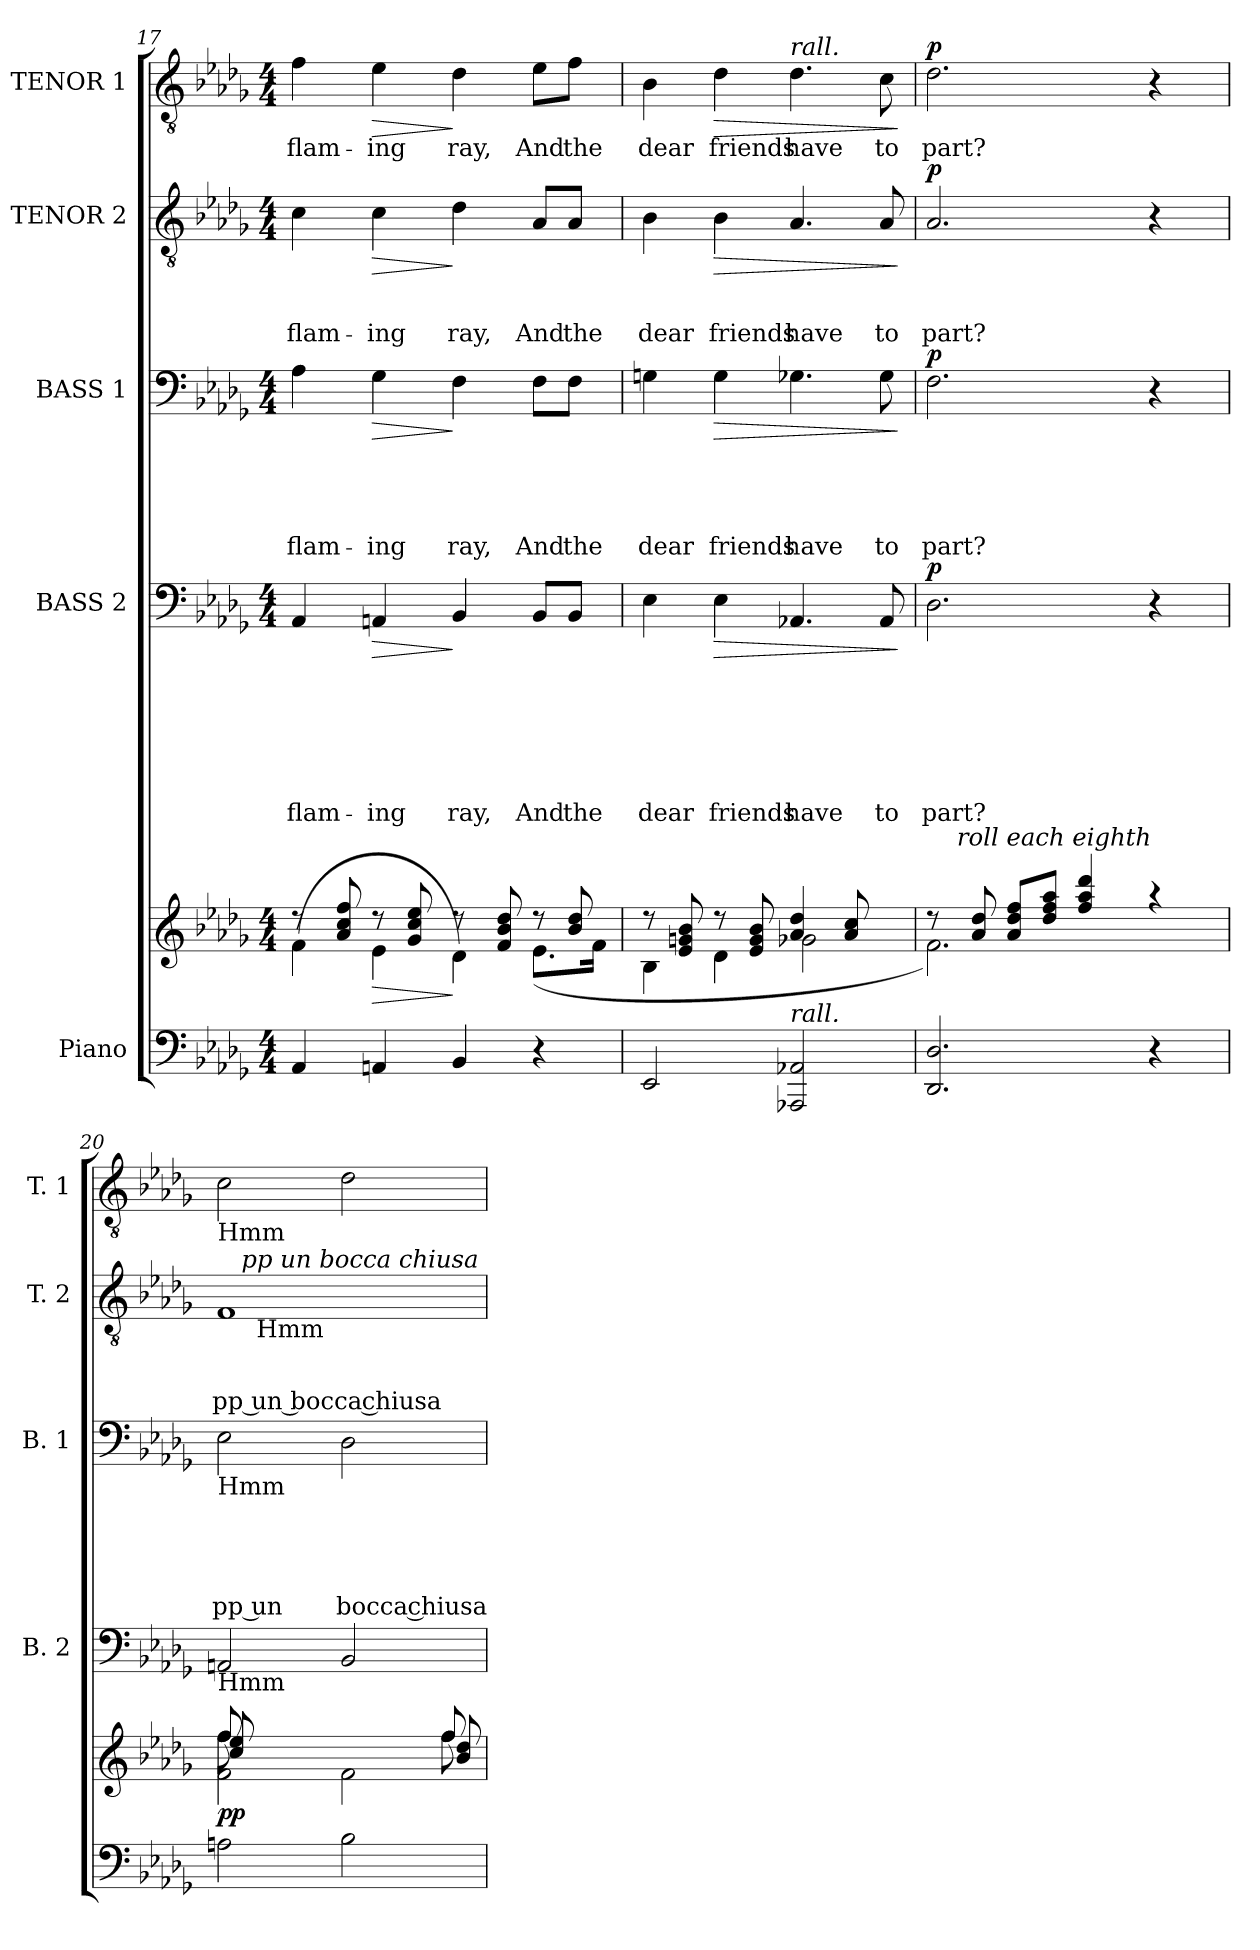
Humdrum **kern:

**kern	**kern	**dynam	**kern	**text	**text	**text	**text	**text	**text	**text	**dynam	**kern	**text	**text	**text	**text	**text	**dynam	**kern	**text	**text	**text	**dynam	**kern	**text	**dynam
*part5	*part5	*part5	*part4	*part4	*part4	*part4	*part4	*part4	*part4	*part4	*part4	*part3	*part3	*part3	*part3	*part3	*part3	*part3	*part2	*part2	*part2	*part2	*part2	*part1	*part1	*part1
*staff6	*staff5	*staff5/6	*staff4	*staff4	*staff4	*staff4	*staff4	*staff4	*staff4	*staff4	*staff4	*staff3	*staff3	*staff3	*staff3	*staff3	*staff3	*staff3	*staff2	*staff2	*staff2	*staff2	*staff2	*staff1	*staff1	*staff1
*I"Piano	*	*	*I"BASS 2	*	*	*	*	*	*	*	*	*I"BASS 1	*	*	*	*	*	*	*I"TENOR 2	*	*	*	*	*I"TENOR 1	*	*
*	*	*	*I'B. 2	*	*	*	*	*	*	*	*	*I'B. 1	*	*	*	*	*	*	*I'T. 2	*	*	*	*	*I'T. 1	*	*
*clefF4	*clefG2	*	*clefF4	*	*	*	*	*	*	*	*	*clefF4	*	*	*	*	*	*	*clefGv2	*	*	*	*	*clefGv2	*	*
*k[b-e-a-d-g-]	*k[b-e-a-d-g-]	*	*k[b-e-a-d-g-]	*	*	*	*	*	*	*	*	*k[b-e-a-d-g-]	*	*	*	*	*	*	*k[b-e-a-d-g-]	*	*	*	*	*k[b-e-a-d-g-]	*	*
*D-:	*D-:	*	*D-:	*	*	*	*	*	*	*	*	*D-:	*	*	*	*	*	*	*D-:	*	*	*	*	*D-:	*	*
*M4/4	*M4/4	*	*M4/4	*	*	*	*	*	*	*	*	*M4/4	*	*	*	*	*	*	*M4/4	*	*	*	*	*M4/4	*	*
=17	=17	=17	=17	=17	=17	=17	=17	=17	=17	=17	=17	=17	=17	=17	=17	=17	=17	=17	=17	=17	=17	=17	=17	=17	=17	=17
*	*^	*	*	*	*	*	*	*	*	*	*	*	*	*	*	*	*	*	*	*	*	*	*	*	*	*
*	*	*^	*	*	*	*	*	*	*	*	*	*	*	*	*	*	*	*	*	*	*	*	*	*	*	*	*
*	*	*	*^	*	*	*	*	*	*	*	*	*	*	*	*	*	*	*	*	*	*	*	*	*	*	*	*	*
!	!	!	!	!	!	!	!	!	!	!	!	!	!LO:LY:b	!	!	!	!	!	!	!LO:LY:b	!	!	!	!	!LO:LY:b	!	!	!LO:LY:b	!
4AA-/	32ryy	(<4f\	8rdd	4ryy	.	4AA-/	.	.	.	.	.	.	flam-	.	4A-\	.	.	.	.	flam-	.	4c\	.	.	flam-	.	4f\	flam-	.
.	2ryy	.	.	.	.	.	.	.	.	.	.	.	.	.	.	.	.	.	.	.	.	.	.	.	.	.	.	.	.
.	.	.	8a-/ 8cc/ 8ff/	.	.	.	.	.	.	.	.	.	.	.	.	.	.	.	.	.	.	.	.	.	.	.	.	.	.
!	!	!	!	!	!LO:HP:b	!	!	!	!	!	!	!	!LO:LY:b	!LO:HP:b	!	!	!	!	!	!LO:LY:b	!LO:HP:b	!	!	!	!LO:LY:b	!LO:HP:b	!	!LO:LY:b	!LO:HP:b
4AAn/	.	4e-\	8..ryy	8rdd	>	4AAn/	.	.	.	.	.	.	-ing	>	4G-\	.	.	.	.	-ing	>	4c\	.	.	-ing	>	4e-\	-ing	>
.	.	.	.	8g-/ 8cc/ 8ee-/	.	.	.	.	.	.	.	.	.	.	.	.	.	.	.	.	.	.	.	.	.	.	.	.	.
.	.	.	2ryy	.	.	.	.	.	.	.	.	.	.	.	.	.	.	.	.	.	.	.	.	.	.	.	.	.	.
!	!	!	!	!	!	!	!	!	!	!	!	!	!LO:LY:b	!	!	!	!	!	!	!LO:LY:b	!	!	!	!	!LO:LY:b	!	!	!LO:LY:b	!
4BB-/	.	8rdd	.	4d-\)	]	4BB-/	.	.	.	.	.	.	ray,	]	4F\	.	.	.	.	ray,	]	4d-\	.	.	ray,	]	4d-\	ray,	]
.	4...ryy	.	.	.	.	.	.	.	.	.	.	.	.	.	.	.	.	.	.	.	.	.	.	.	.	.	.	.	.
.	.	8f/ 8b-/ 8dd-/	.	.	.	.	.	.	.	.	.	.	.	.	.	.	.	.	.	.	.	.	.	.	.	.	.	.	.
!	!	!	!	!	!	!	!	!	!	!	!	!	!LO:LY:b	!	!	!	!	!	!	!LO:LY:b	!	!	!	!	!LO:LY:b	!	!	!LO:LY:b	!
4r	.	(<8.e-\L	.	8rdd	.	8BB-/L	.	.	.	.	.	.	And	.	8F\L	.	.	.	.	And	.	8A-/L	.	.	And	.	8e-\L	And	.
!	!	!	!	!	!	!	!	!	!	!	!	!	!LO:LY:b	!	!	!	!	!	!	!LO:LY:b	!	!	!	!	!LO:LY:b	!	!	!LO:LY:b	!
.	.	.	.	8b-/ 8dd-/	.	8BB-/J	.	.	.	.	.	.	the	.	8F\J	.	.	.	.	the	.	8A-/J	.	.	the	.	8f\J	the	.
.	.	16f\Jk	.	.	.	.	.	.	.	.	.	.	.	.	.	.	.	.	.	.	.	.	.	.	.	.	.	.	.
.	.	.	32ryy	.	.	.	.	.	.	.	.	.	.	.	.	.	.	.	.	.	.	.	.	.	.	.	.	.	.
*	*	*	*v	*v	*	*	*	*	*	*	*	*	*	*	*	*	*	*	*	*	*	*	*	*	*	*	*	*	*
=18	=18	=18	=18	=18	=18	=18	=18	=18	=18	=18	=18	=18	=18	=18	=18	=18	=18	=18	=18	=18	=18	=18	=18	=18	=18	=18	=18	=18
!	!	!	!	!	!	!	!	!	!	!	!	!LO:LY:b	!	!	!	!	!	!	!LO:LY:b	!	!	!	!	!LO:LY:b	!	!	!LO:LY:b	!
*	*	*v	*v	*	*	*	*	*	*	*	*	*	*	*	*	*	*	*	*	*	*	*	*	*	*	*	*	*
2EE-/	8rdd	4B-\	.	4E-\	.	.	.	.	.	.	dear	.	4Gn\	.	.	.	.	dear	.	4B-\	.	.	dear	.	4B-\	dear	.
.	8e-/ 8gn/ 8b-/	.	.	.	.	.	.	.	.	.	.	.	.	.	.	.	.	.	.	.	.	.	.	.	.	.	.
!	!	!	!	!	!	!	!	!	!	!	!LO:LY:b	!LO:HP:b	!	!	!	!	!	!LO:LY:b	!LO:HP:b	!	!	!	!LO:LY:b	!LO:HP:b	!	!LO:LY:b	!LO:HP:b
.	8rdd	4d-\	.	4E-\	.	.	.	.	.	.	friends	>	4G\	.	.	.	.	friends	>	4B-\	.	.	friends	>	4d-\	friends	>
.	8e-/ 8g/ 8b-/	.	.	.	.	.	.	.	.	.	.	.	.	.	.	.	.	.	.	.	.	.	.	.	.	.	.
!	!	!	!	!	!	!	!	!	!	!	!	!	!	!	!	!	!	!	!	!	!	!	!	!	!LO:TX:a:i:t=rall.	!	!
!LO:TX:a:i:t=rall.	!	!	!	!	!	!	!	!	!	!	!	!	!	!	!	!	!	!	!	!	!	!	!	!	!	!	!
!	!	!	!	!	!	!	!	!	!	!	!LO:LY:b	!	!	!	!	!	!	!LO:LY:b	!	!	!	!	!LO:LY:b	!	!	!LO:LY:b	!
2AAA-X/ 2AA-X/	4a-/ 4dd-/	2g-X\	.	4.AA-X/	.	.	.	.	.	.	have	.	4.G-X\	.	.	.	.	have	.	4.A-/	.	.	have	.	4.d-\	have	.
.	8a-/ 8cc/	.	.	.	.	.	.	.	.	.	.	.	.	.	.	.	.	.	.	.	.	.	.	.	.	.	.
!	!	!	!	!	!	!	!	!	!	!	!LO:LY:b	!	!	!	!	!	!	!LO:LY:b	!	!	!	!	!LO:LY:b	!	!	!LO:LY:b	!
.	8ryy	.	.	8AA-/	.	.	.	.	.	.	to	.	8G-\	.	.	.	.	to	.	8A-/	.	.	to	.	8c\	to	.
*	*v	*v	*	*	*	*	*	*	*	*	*	*	*	*	*	*	*	*	*	*	*	*	*	*	*	*	*
.	.	.	.	.	.	.	.	.	.	.	]	.	.	.	.	.	.	]	.	.	.	.	]	.	.	]
=19	=19	=19	=19	=19	=19	=19	=19	=19	=19	=19	=19	=19	=19	=19	=19	=19	=19	=19	=19	=19	=19	=19	=19	=19	=19	=19
*	*^	*	*	*	*	*	*	*	*	*	*	*	*	*	*	*	*	*	*	*	*	*	*	*	*	*
!	!	!	!	!	!	!	!	!	!	!	!LO:LY:b	!LO:DY:a	!	!	!	!	!	!LO:LY:b	!LO:DY:a	!	!	!	!LO:LY:b	!LO:DY:a	!	!LO:LY:b	!LO:DY:a
*	*	*^	*	*	*	*	*	*	*	*	*	*	*	*	*	*	*	*	*	*	*	*	*	*	*	*	*
2.DD-/ 2.D-/	2.f\)	8rdd	16.ryy	.	2.D-\	.	.	.	.	.	.	part?	p	2.F\	.	.	.	.	part?	p	2.A-/	.	.	part?	p	2.d-\	part?	p
!	!	!	!LO:TX:a:i:t=roll each eighth	!	!	!	!	!	!	!	!	!	!	!	!	!	!	!	!	!	!	!	!	!	!	!	!	!
.	.	.	2ryy	.	.	.	.	.	.	.	.	.	.	.	.	.	.	.	.	.	.	.	.	.	.	.	.	.
.	.	8a-/ 8dd-/	.	.	.	.	.	.	.	.	.	.	.	.	.	.	.	.	.	.	.	.	.	.	.	.	.	.
.	.	8a-/ 8dd-/ 8ff/L	.	.	.	.	.	.	.	.	.	.	.	.	.	.	.	.	.	.	.	.	.	.	.	.	.	.
.	.	8dd-/ 8ff/ 8aa-/J	.	.	.	.	.	.	.	.	.	.	.	.	.	.	.	.	.	.	.	.	.	.	.	.	.	.
.	.	4ff/ 4aa-/ 4ddd-/	.	.	.	.	.	.	.	.	.	.	.	.	.	.	.	.	.	.	.	.	.	.	.	.	.	.
.	.	.	4ryy	.	.	.	.	.	.	.	.	.	.	.	.	.	.	.	.	.	.	.	.	.	.	.	.	.
4r	4raa	4ryy	.	.	4r	.	.	.	.	.	.	.	.	4r	.	.	.	.	.	.	4r	.	.	.	.	4r	.	.
.	.	.	8ryy	.	.	.	.	.	.	.	.	.	.	.	.	.	.	.	.	.	.	.	.	.	.	.	.	.
.	.	.	32ryy	.	.	.	.	.	.	.	.	.	.	.	.	.	.	.	.	.	.	.	.	.	.	.	.	.
!!LO:PB:g=z
=20	=20	=20	=20	=20	=20	=20	=20	=20	=20	=20	=20	=20	=20	=20	=20	=20	=20	=20	=20	=20	=20	=20	=20	=20	=20	=20	=20	=20
*	*	*	*^	*	*	*	*	*	*	*	*	*	*	*	*	*	*	*	*	*	*	*	*	*	*	*	*	*
!	!	!	!	!	!	!	!	!	!	!	!	!	!	!	!	!	!	!	!	!	!	!	!	!	!	!	!LO:TX:b:t=Hmm	!	!
!	!	!	!	!	!	!	!	!	!	!	!	!	!	!	!LO:TX:b:t=Hmm	!	!	!	!	!	!	!	!	!	!	!	!	!	!
!	!	!	!	!	!	!LO:TX:b:t=Hmm	!	!	!	!	!	!	!	!	!	!	!	!	!	!	!	!	!	!	!	!	!	!	!
!	!	!	!	!	!LO:DY:b	!	!	!	!	!	!	!	!	!	!	!	!	!	!	!LO:LY:b	!	!	!	!	!LO:LY:b	!	!	!	!
*	*	*	*	*	*	*	*	*	*	*	*	*	*	*	*	*	*	*	*	*	*	*^	*	*	*	*	*	*	*
*	*	*	*	*	*	*	*	*	*	*	*	*	*	*	*	*	*	*	*	*	*	*	*^	*	*	*	*	*	*	*
2An\	2f\	8ff/	8cc/ 8ee-/	8ff\	pp	2AAn/	.	.	.	.	.	.	.	.	2E-\	.	.	.	.	pp un	.	1F	16ryy	16.ryy	.	.	pp un bocca chiusa	.	2c\	.	.
!	!	!	!	!	!	!	!	!	!	!	!	!	!	!	!	!	!	!	!	!	!	!	!LO:TX:a:i:t=pp un bocca chiusa	!	!	!	!	!	!	!	!
.	.	.	.	.	.	.	.	.	.	.	.	.	.	.	.	.	.	.	.	.	.	.	2...ryy	.	.	.	.	.	.	.	.
!	!	!	!	!	!	!	!	!	!	!	!	!	!	!	!	!	!	!	!	!	!	!	!	!LO:TX:b:t=Hmm	!	!	!	!	!	!	!
.	.	.	.	.	.	.	.	.	.	.	.	.	.	.	.	.	.	.	.	.	.	.	.	2ryy	.	.	.	.	.	.	.
.	.	2.ryy	2.ryy	4.ryy	.	.	.	.	.	.	.	.	.	.	.	.	.	.	.	.	.	.	.	.	.	.	.	.	.	.	.
!	!	!	!	!	!	!	!	!	!	!	!	!	!	!	!	!	!	!	!	!LO:LY:b:rj	!	!	!	!	!	!	!	!	!	!	!
2B-\	4.ryy	.	.	2f\	.	2BB-/	.	.	.	.	.	.	.	.	2D-\	.	.	.	.	bocca chiusa	.	.	.	.	.	.	.	.	2d-\	.	.
.	.	.	.	.	.	.	.	.	.	.	.	.	.	.	.	.	.	.	.	.	.	.	.	4ryy	.	.	.	.	.	.	.
.	.	.	.	.	.	.	.	.	.	.	.	.	.	.	.	.	.	.	.	.	.	.	.	8ryy	.	.	.	.	.	.	.
.	8ff/	8b-/ 8dd-/	8ff\	.	.	.	.	.	.	.	.	.	.	.	.	.	.	.	.	.	.	.	.	.	.	.	.	.	.	.	.
.	.	.	.	.	.	.	.	.	.	.	.	.	.	.	.	.	.	.	.	.	.	.	.	32ryy	.	.	.	.	.	.	.
*	*v	*v	*v	*v	*	*	*	*	*	*	*	*	*	*	*	*	*	*	*	*	*	*v	*v	*v	*	*	*	*	*	*	*
=	=	=	=	=	=	=	=	=	=	=	=	=	=	=	=	=	=	=	=	=	=	=	=	=	=	=
*-	*-	*-	*-	*-	*-	*-	*-	*-	*-	*-	*-	*-	*-	*-	*-	*-	*-	*-	*-	*-	*-	*-	*-	*-	*-	*-
